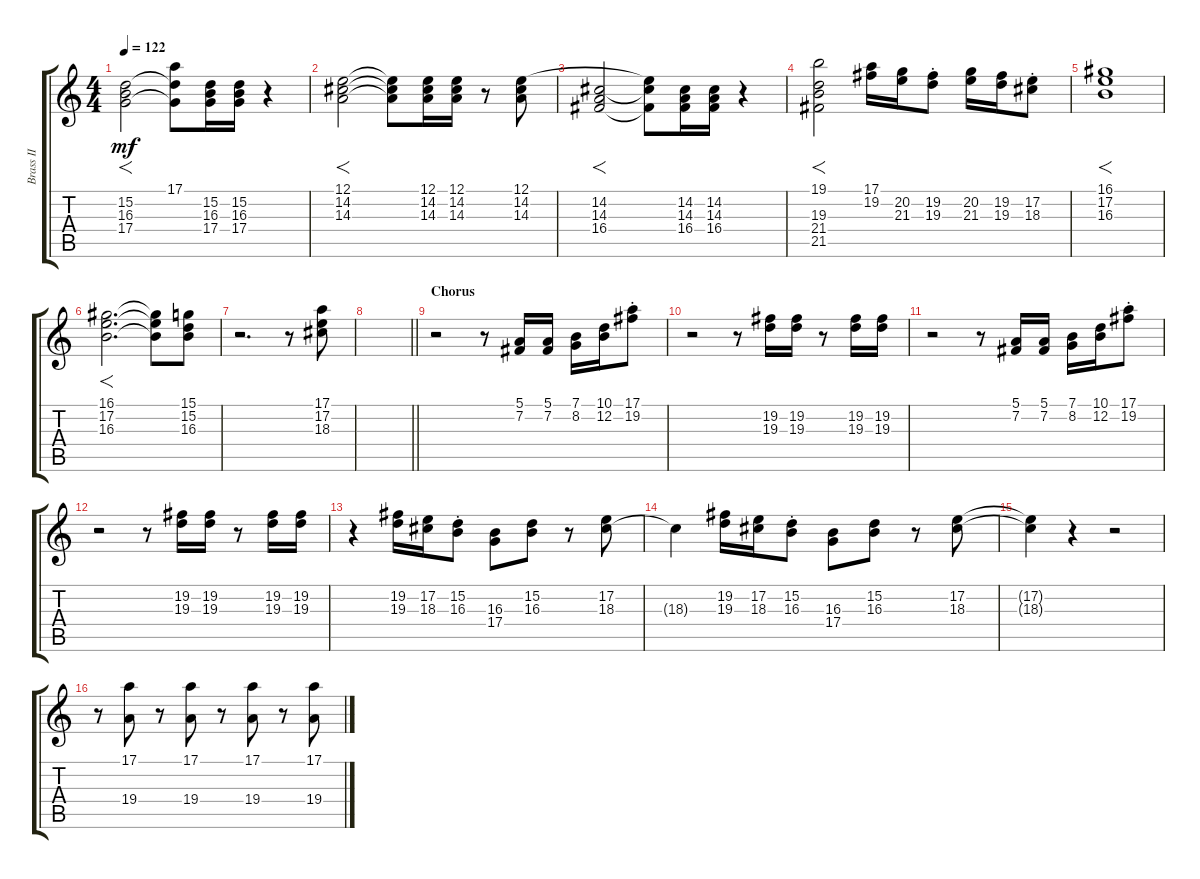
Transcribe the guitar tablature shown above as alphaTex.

\track ("Brass II" "Brass II") {instrument brasssection}
\staff {score tabs}
\tuning (E4 B3 G3 D3 A2 E2) {hide}
\ts (4 4)
\tempo 122
\clef g2
\ks c
(15.2 16.3 17.4).2{f dy mf} (17.1{t} 15.2{t} 17.4{t}).8 (15.2 16.3 17.4).16 (15.2 16.3 17.4).16 r.4 |
(12.1 14.2 14.3).2{f} (12.1{t} 14.2{t} 14.3{t}).8 (12.1 14.2 14.3).16 (12.1 14.2 14.3).16 r.8 (12.1 14.2 14.3).8 |
(14.2 14.3 16.4).2{f} (12.1{t} 14.2{t} 16.4{t}).8 (14.2 14.3 16.4).16 (14.2 14.3 16.4).16 r.4 |
(19.1 19.3 21.4 21.5).2{f} (17.1 19.2).16 (20.2 21.3).16 (19.2{st} 19.3{st}).8 (20.2 21.3).16 (19.2 19.3).16 (17.2{st} 18.3{st}).8 |
(16.1 17.2 16.3).1{f} |
(16.1 17.2 16.3).2{f d} (16.1{t} 17.2{t} 16.3{t}).8 (15.1 15.2 16.3).8 |
r.2{d} r.8 (17.1 17.2 18.3).8 |
\barLineRight lightlight
|
\section ("" "Chorus")
r.2 r.8 (5.1 7.2).16 (5.1 7.2).16 (7.1 8.2).16 (10.1 12.2).16 (17.1{st} 19.2{st}).8 |
r.2 r.8 (19.2 19.3).16 (19.2 19.3).16 r.8 (19.2 19.3).16 (19.2 19.3).16 |
r.2 r.8 (5.1 7.2).16 (5.1 7.2).16 (7.1 8.2).16 (10.1 12.2).16 (17.1{st} 19.2{st}).8 |
r.2 r.8 (19.2 19.3).16 (19.2 19.3).16 r.8 (19.2 19.3).16 (19.2 19.3).16 |
r.4 (19.2 19.3).16 (17.2 18.3).16 (15.2{st} 16.3{st}).8 (16.3 17.4).8 (15.2 16.3).8 r.8 (17.2 18.3).8 |
18.3{t}.4 (19.2 19.3).16 (17.2 18.3).16 (15.2{st} 16.3{st}).8 (16.3 17.4).8 (15.2 16.3).8 r.8 (17.2 18.3).8 |
(17.2{t} 18.3{t}).4 r.4 r.2 |
r.8 (17.1 19.4).8 r.8 (17.1 19.4).8 r.8 (17.1 19.4).8 r.8 (17.1 19.4).8
